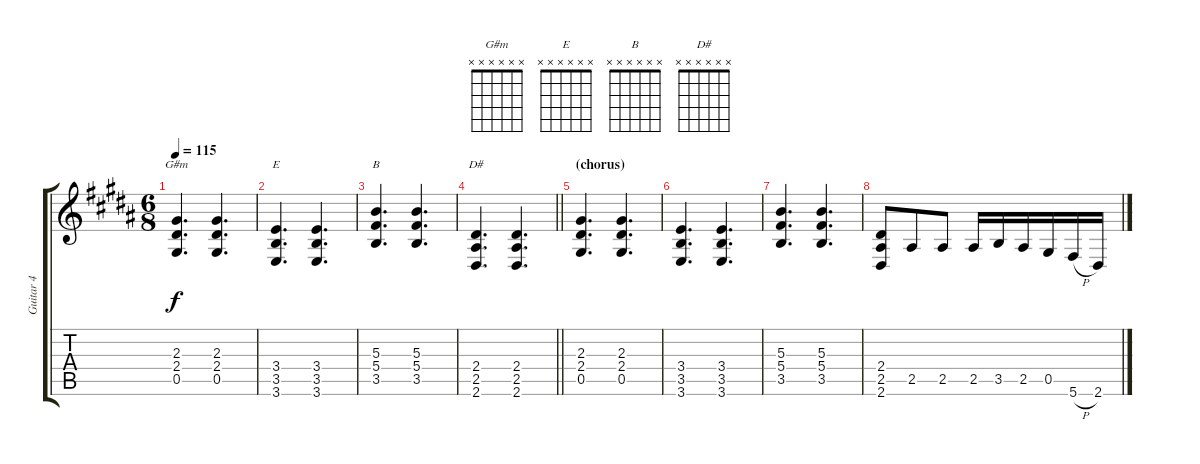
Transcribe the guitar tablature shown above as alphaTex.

\track ("Guitar 4" "Guitar 4") {instrument distortionguitar}
\staff {score tabs}
\tuning (Eb4 Bb3 Gb3 Db3 Ab2 Db2) {hide}
\chord ("G#m" x x x x x x)
\chord ("E" x x x x x x)
\chord ("B" x x x x x x)
\chord ("D#" x x x x x x)
\ts (6 8)
\tempo 115
\clef g2
\ks g#minor
(2.3 2.4 0.5).4{d ch "G#m" dy f} (2.3 2.4 0.5).4{d} |
(3.4 3.5 3.6).4{d ch "E"} (3.4 3.5 3.6).4{d} |
(5.3 5.4 3.5).4{d ch "B"} (5.3 5.4 3.5).4{d} |
\barLineRight lightlight
(2.4 2.5 2.6).4{d ch "D#"} (2.4 2.5 2.6).4{d} |
\section ("" "(chorus)")
(2.3 2.4 0.5).4{d} (2.3 2.4 0.5).4{d} |
(3.4 3.5 3.6).4{d volume 0} (3.4 3.5 3.6).4{d} |
(5.3 5.4 3.5).4{d} (5.3 5.4 3.5).4{d} |
(2.4 2.5 2.6).8 2.5.8 2.5.8 2.5.16 3.5.16 2.5.16 0.5.16 5.6{h}.16 2.6.16
